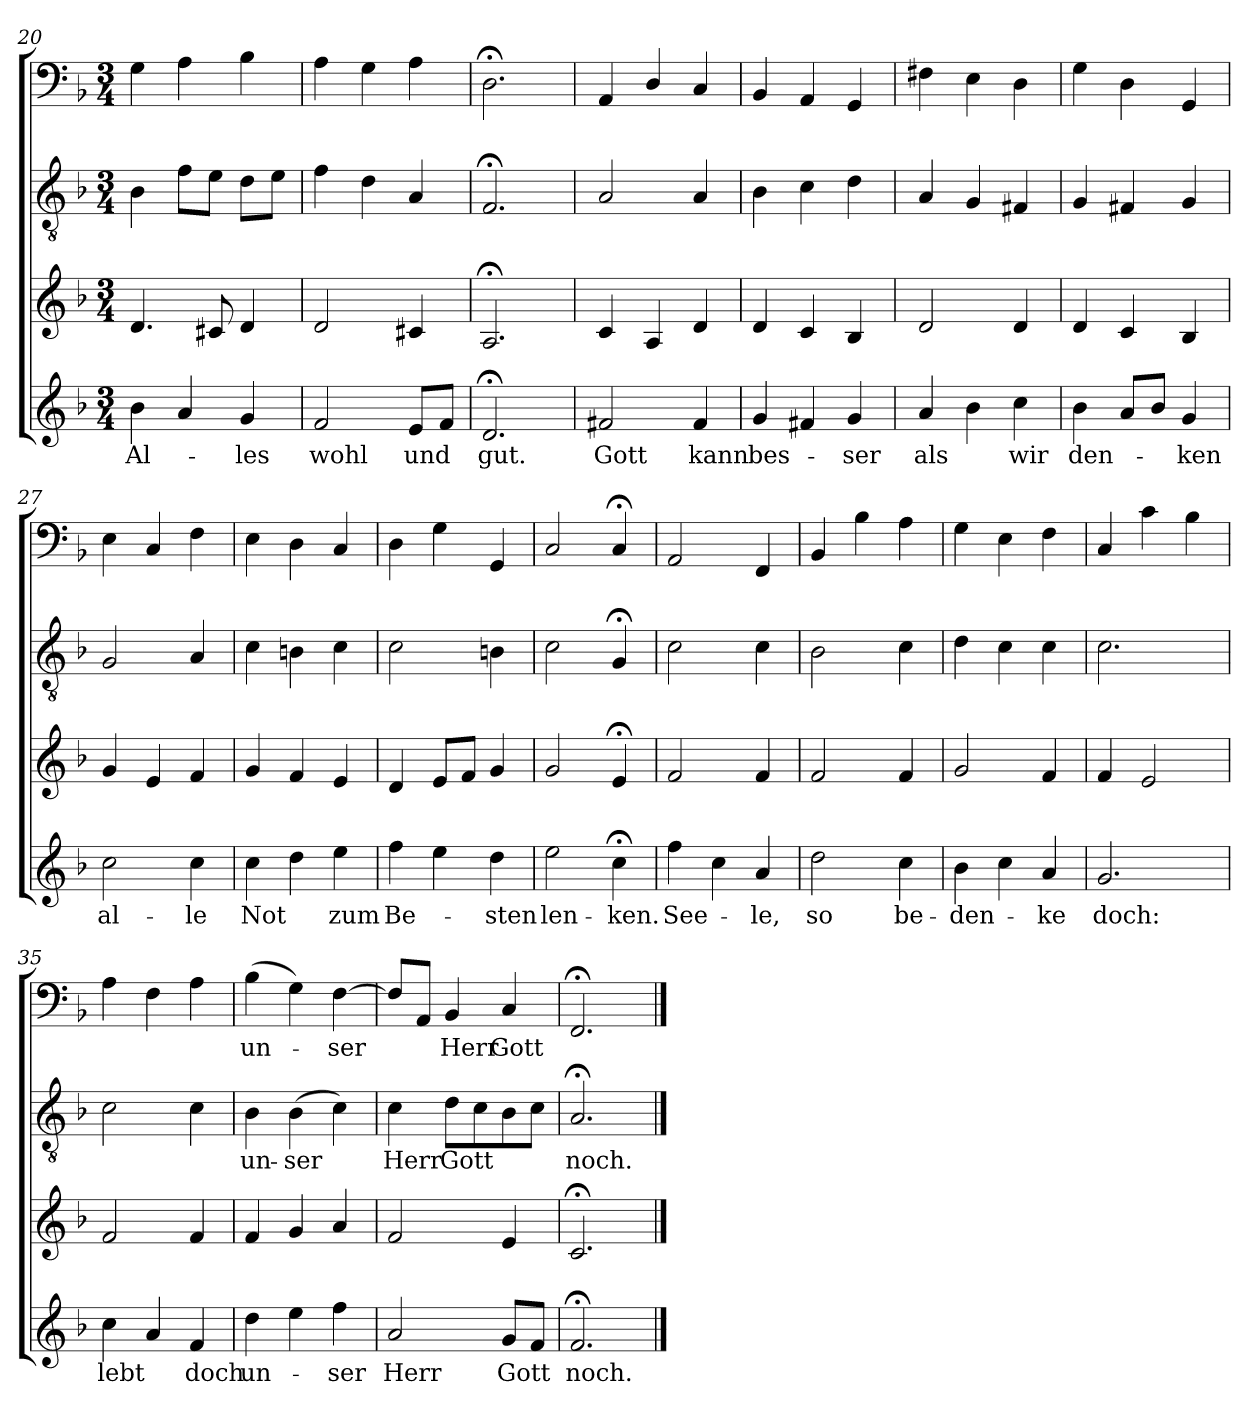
**kern	**text	**kern	**kern	**text	**kern	**text
*part4	*part4	*part3	*part2	*part2	*part1	*part1
*staff4	*staff4	*staff3	*staff2	*staff2	*staff1	*staff1
*clefG2	*	*clefG2	*clefGv2	*	*clefF4	*
*k[b-]	*	*k[b-]	*k[b-]	*	*k[b-]	*
*F:	*	*F:	*F:	*	*F:	*
*M3/4	*	*M3/4	*M3/4	*	*M3/4	*
=20	=20	=20	=20	=20	=20	=20
4b-\	Al-	4.d/	4B-\	.	4G\	.
4a/	.	.	8f\L	.	4A\	.
.	.	8c#X/	8e\J	.	.	.
4g/	-les	4d/	8d\L	.	4B-\	.
.	.	.	8e\J	.	.	.
=21	=21	=21	=21	=21	=21	=21
2f/	wohl	2d/	4f\	.	4A\	.
.	.	.	4d\	.	4G\	.
8e/L	und	4c#X/	4A/	.	4A\	.
8f/J	.	.	.	.	.	.
=22	=22	=22	=22	=22	=22	=22
2.d;</	gut.	2.A;</	2.F;</	.	2.D;<\	.
=23	=23	=23	=23	=23	=23	=23
2f#X/	Gott	4c/	2A/	.	4AA/	.
.	.	4A/	.	.	4D/	.
4f#/	kann	4d/	4A/	.	4C/	.
=24	=24	=24	=24	=24	=24	=24
4g/	bes-	4d/	4B-\	.	4BB-/	.
4f#X/	.	4c/	4c\	.	4AA/	.
4g/	-ser	4B-/	4d\	.	4GG/	.
=25	=25	=25	=25	=25	=25	=25
4a/	als	2d/	4A/	.	4F#X\	.
4b-\	.	.	4G/	.	4E\	.
4cc\	wir	4d/	4F#X/	.	4D\	.
=26	=26	=26	=26	=26	=26	=26
4b-\	den-	4d/	4G/	.	4G\	.
8a/L	.	4c/	4F#X/	.	4D\	.
8b-/J	.	.	.	.	.	.
4g/	-ken	4B-/	4G/	.	4GG/	.
=27	=27	=27	=27	=27	=27	=27
2cc\	al-	4g/	2G/	.	4E\	.
.	.	4e/	.	.	4C/	.
4cc\	-le	4f/	4A/	.	4F\	.
=28	=28	=28	=28	=28	=28	=28
4cc\	Not	4g/	4c\	.	4E\	.
4dd\	.	4f/	4Bn\	.	4D\	.
4ee\	zum	4e/	4c\	.	4C/	.
=29	=29	=29	=29	=29	=29	=29
4ff\	Be-	4d/	2c\	.	4D\	.
4ee\	.	8e/L	.	.	4G\	.
.	.	8f/J	.	.	.	.
4dd\	-sten	4g/	4Bn\	.	4GG/	.
=30	=30	=30	=30	=30	=30	=30
2ee\	len-	2g/	2c\	.	2C/	.
4cc;<\	-ken.	4e;</	4G;</	.	4C;</	.
=31	=31	=31	=31	=31	=31	=31
4ff\	See-	2f/	2c\	.	2AA/	.
4cc\	.	.	.	.	.	.
4a/	-le,	4f/	4c\	.	4FF/	.
=32	=32	=32	=32	=32	=32	=32
2dd\	so	2f/	2B-\	.	4BB-/	.
.	.	.	.	.	4B-\	.
4cc\	be-	4f/	4c\	.	4A\	.
=33	=33	=33	=33	=33	=33	=33
4b-\	-den-	2g/	4d\	.	4G\	.
4cc\	.	.	4c\	.	4E\	.
4a/	-ke	4f/	4c\	.	4F\	.
=34	=34	=34	=34	=34	=34	=34
2.g/	doch:	4f/	2.c\	.	4C/	.
.	.	2e/	.	.	4c\	.
.	.	.	.	.	4B-\	.
=35	=35	=35	=35	=35	=35	=35
4cc\	lebt	2f/	2c\	.	4A\	.
4a/	.	.	.	.	4F\	.
4f/	doch	4f/	4c\	.	4A\	.
=36	=36	=36	=36	=36	=36	=36
4dd\	un-	4f/	4B-\	un-	(4B-\	un-
4ee\	.	4g/	(4B-\	-ser	4G\)	.
4ff\	-ser	4a/	4c\)	.	[4F\	-ser
=37	=37	=37	=37	=37	=37	=37
2a/	Herr	2f/	4c\	Herr	8F/L]	.
.	.	.	.	.	8AA/J	.
.	.	.	8d\L	Gott	4BB-/	Herr
.	.	.	8c\	.	.	.
8g/L	Gott	4e/	8B-\	.	4C/	Gott
8f/J	.	.	8c\J	.	.	.
=38	=38	=38	=38	=38	=38	=38
2.f;</	noch.	2.c;</	2.A;</	noch.	2.FF;</	.
==	==	==	==	==	==	==
*-	*-	*-	*-	*-	*-	*-
